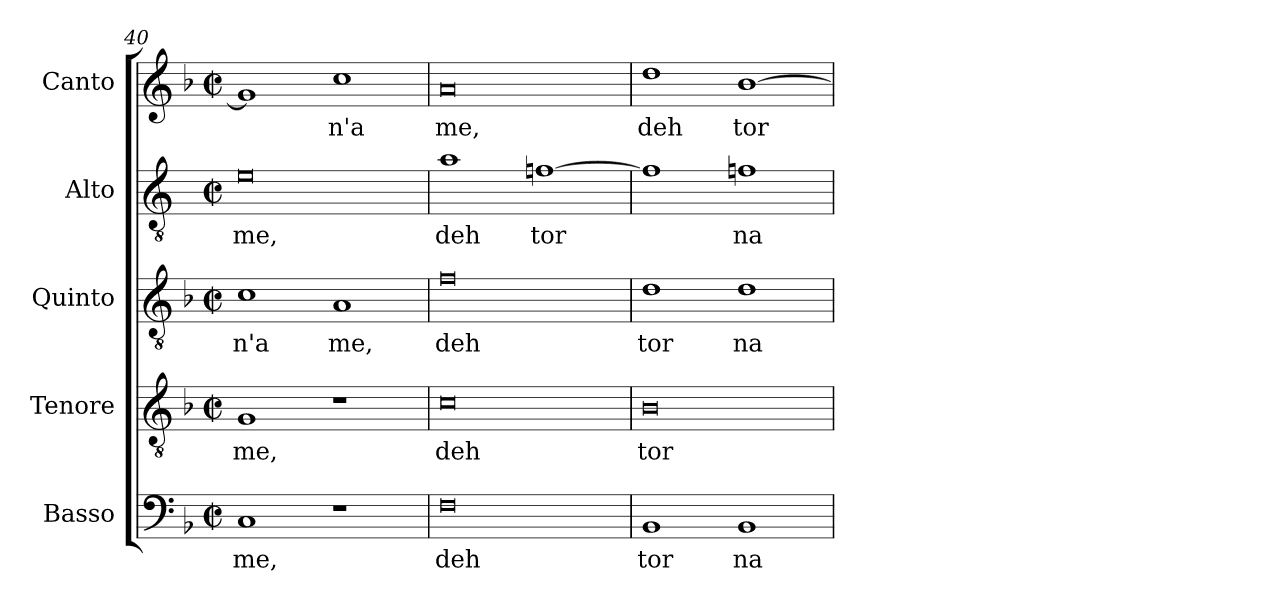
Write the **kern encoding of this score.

**kern	**text	**kern	**text	**kern	**text	**kern	**text	**kern	**text
*part5	*part5	*part4	*part4	*part3	*part3	*part2	*part2	*part1	*part1
*staff5	*staff5	*staff4	*staff4	*staff3	*staff3	*staff2	*staff2	*staff1	*staff1
*I"Basso	*	*I"Tenore	*	*I"Quinto	*	*I"Alto	*	*I"Canto	*
*clefF4	*	*clefGv2	*	*clefGv2	*	*clefGv2	*	*clefG2	*
*	*	*	*	*	*	*ITrd-3c-5	*	*	*
*k[b-]	*	*k[b-]	*	*k[b-]	*	*	*	*k[b-]	*
*F:	*	*F:	*	*F:	*	*	*	*F:	*
*M2/2	*	*M2/2	*	*M2/2	*	*M2/2	*	*M2/2	*
*met(c|)	*	*met(c|)	*	*met(c|)	*	*met(c|)	*	*met(c|)	*
=40	=40	=40	=40	=40	=40	=40	=40	=40	=40
!	!LO:LY:b:cj	!	!LO:LY:b:cj	!	!LO:LY:b:cj	!	!LO:LY:b:cj	!	!
1C	me,	1G	me,	1c	n'a	0a	me,	1g]	.
!	!	!	!	!	!LO:LY:b:cj	!	!	!	!LO:LY:b:cj
1r	.	1r	.	1A	me,	.	.	1cc	-n'a
!!LO:PB:g=z
=41	=41	=41	=41	=41	=41	=41	=41	=41	=41
!	!LO:LY:b:cj	!	!LO:LY:b:cj	!	!LO:LY:b:cj	!	!LO:LY:b:cj	!	!LO:LY:b:cj
0F	deh	0c	deh	0f	deh	1dd	deh	0a	me,
!	!	!	!	!	!	!	!LO:LY:b:cj	!	!
.	.	.	.	.	.	[>1b-	tor	.	.
=42	=42	=42	=42	=42	=42	=42	=42	=42	=42
!	!LO:LY:b:cj	!	!LO:LY:b:cj	!	!LO:LY:b:cj	!	!	!	!LO:LY:b:cj
1BB-	tor	0B-	tor-	1d	tor	1b-]	.	1dd	deh
!	!LO:LY:b:cj	!	!	!	!LO:LY:b:cj	!	!LO:LY:b:cj	!	!LO:LY:b:cj
1BB-	na	.	.	1d	na	1b-	na	[>1b-	tor-
=	=	=	=	=	=	=	=	=	=
*-	*-	*-	*-	*-	*-	*-	*-	*-	*-
